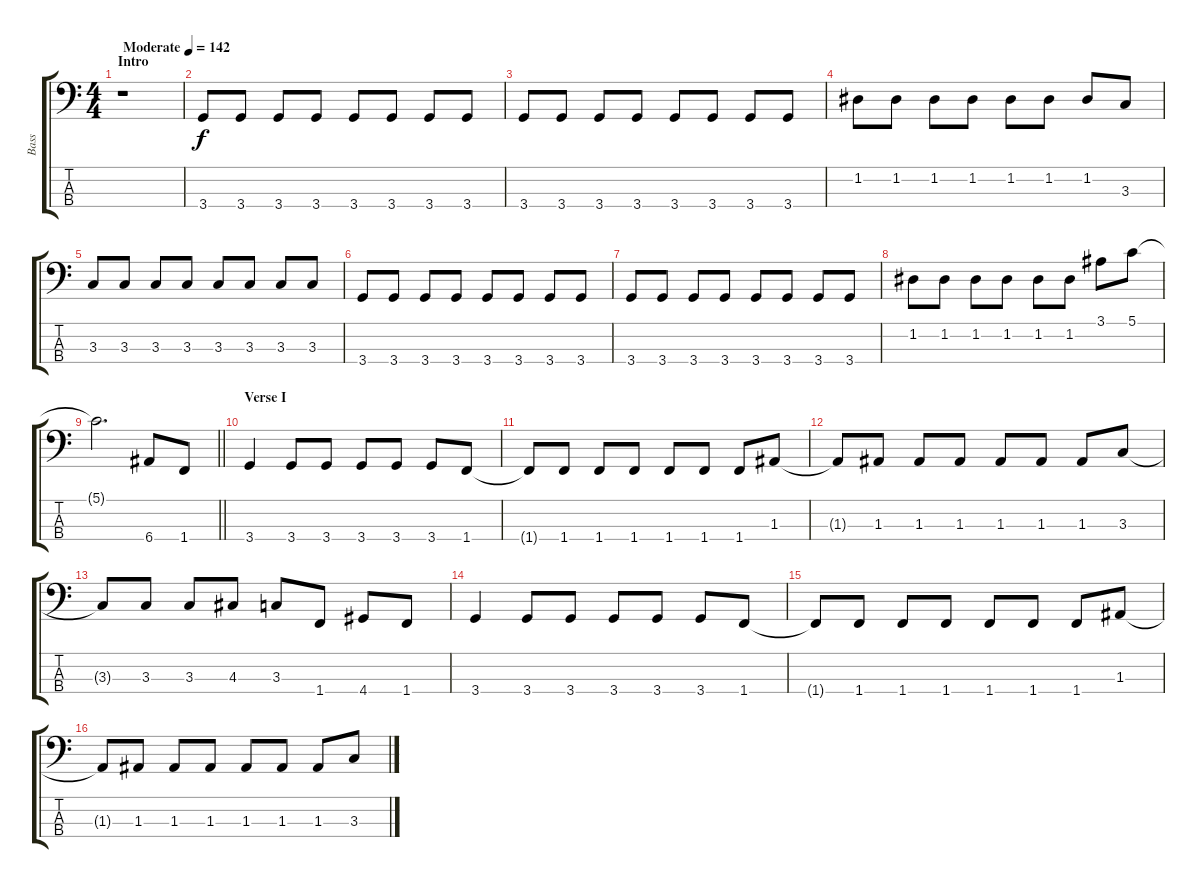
\track ("Bass" "Bass") {instrument electricbasspick}
\staff {score tabs}
\tuning (G2 D2 A1 E1) {hide}
\ts (4 4)
\section ("" "Intro")
\tempo (142 "Moderate")
\clef f4
\ks c
r.1{dy f instrument electricbasspick} |
3.4.8 3.4.8 3.4.8 3.4.8 3.4.8 3.4.8 3.4.8 3.4.8 |
3.4.8 3.4.8 3.4.8 3.4.8 3.4.8 3.4.8 3.4.8 3.4.8 |
1.2.8 1.2.8 1.2.8 1.2.8 1.2.8 1.2.8 1.2.8 3.3.8 |
3.3.8 3.3.8 3.3.8 3.3.8 3.3.8 3.3.8 3.3.8 3.3.8 |
3.4.8 3.4.8 3.4.8 3.4.8 3.4.8 3.4.8 3.4.8 3.4.8 |
3.4.8 3.4.8 3.4.8 3.4.8 3.4.8 3.4.8 3.4.8 3.4.8 |
1.2.8 1.2.8 1.2.8 1.2.8 1.2.8 1.2.8 3.1.8 5.1.8 |
\barLineRight lightlight
5.1{t}.2{d} 6.4.8 1.4.8 |
\section ("" "Verse I")
3.4.4 3.4.8 3.4.8 3.4.8 3.4.8 3.4.8 1.4.8 |
1.4{t}.8 1.4.8 1.4.8 1.4.8 1.4.8 1.4.8 1.4.8 1.3.8 |
1.3{t}.8 1.3.8 1.3.8 1.3.8 1.3.8 1.3.8 1.3.8 3.3.8 |
3.3{t}.8 3.3.8 3.3.8 4.3.8 3.3.8 1.4.8 4.4.8 1.4.8 |
3.4.4 3.4.8 3.4.8 3.4.8 3.4.8 3.4.8 1.4.8 |
1.4{t}.8 1.4.8 1.4.8 1.4.8 1.4.8 1.4.8 1.4.8 1.3.8 |
1.3{t}.8 1.3.8 1.3.8 1.3.8 1.3.8 1.3.8 1.3.8 3.3.8
